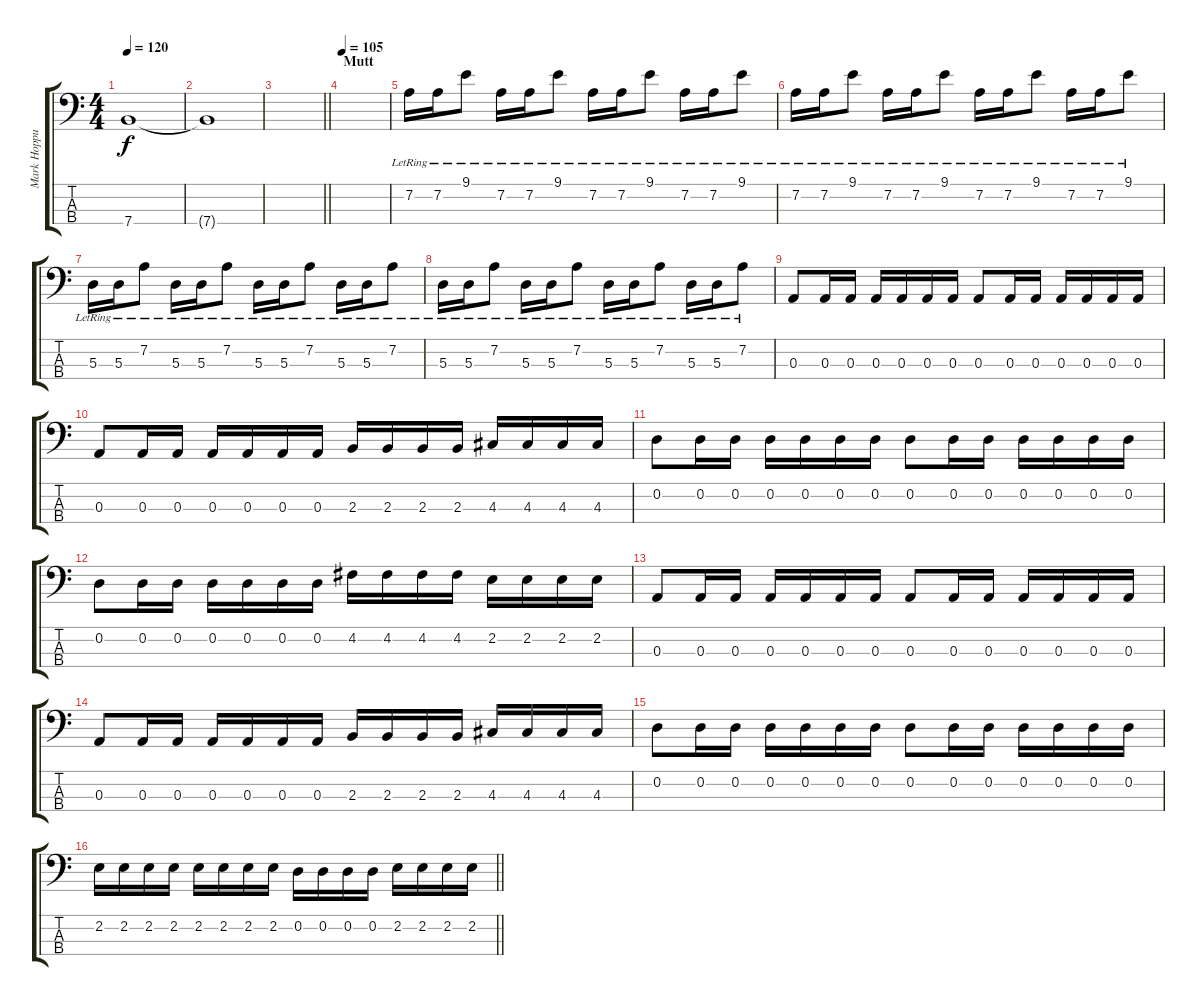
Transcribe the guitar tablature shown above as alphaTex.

\track ("Mark Hoppus" "Mark Hoppu") {instrument electricbasspick}
\staff {score tabs}
\tuning (G2 D2 A1 E1) {hide}
\ts (4 4)
\tempo 120
\clef f4
\ks c
7.4.1{dy f} |
7.4{t}.1 |
\barLineRight lightlight
|
\section ("" "Mutt")
\tempo 105
|
7.2{lr}.16 7.2{lr}.16 9.1{lr}.8 7.2{lr}.16 7.2{lr}.16 9.1{lr}.8 7.2{lr}.16 7.2{lr}.16 9.1{lr}.8 7.2{lr}.16 7.2{lr}.16 9.1{lr}.8 |
7.2{lr}.16 7.2{lr}.16 9.1{lr}.8 7.2{lr}.16 7.2{lr}.16 9.1{lr}.8 7.2{lr}.16 7.2{lr}.16 9.1{lr}.8 7.2{lr}.16 7.2{lr}.16 9.1{lr}.8 |
5.3{lr}.16 5.3{lr}.16 7.2{lr}.8 5.3{lr}.16 5.3{lr}.16 7.2{lr}.8 5.3{lr}.16 5.3{lr}.16 7.2{lr}.8 5.3{lr}.16 5.3{lr}.16 7.2{lr}.8 |
5.3{lr}.16 5.3{lr}.16 7.2{lr}.8 5.3{lr}.16 5.3{lr}.16 7.2{lr}.8 5.3{lr}.16 5.3{lr}.16 7.2{lr}.8 5.3{lr}.16 5.3{lr}.16 7.2{lr}.8 |
0.3.8 0.3.16 0.3.16 0.3.16 0.3.16 0.3.16 0.3.16 0.3.8 0.3.16 0.3.16 0.3.16 0.3.16 0.3.16 0.3.16 |
0.3.8 0.3.16 0.3.16 0.3.16 0.3.16 0.3.16 0.3.16 2.3.16 2.3.16 2.3.16 2.3.16 4.3.16 4.3.16 4.3.16 4.3.16 |
0.2.8 0.2.16 0.2.16 0.2.16 0.2.16 0.2.16 0.2.16 0.2.8 0.2.16 0.2.16 0.2.16 0.2.16 0.2.16 0.2.16 |
0.2.8 0.2.16 0.2.16 0.2.16 0.2.16 0.2.16 0.2.16 4.2.16 4.2.16 4.2.16 4.2.16 2.2.16 2.2.16 2.2.16 2.2.16 |
0.3.8 0.3.16 0.3.16 0.3.16 0.3.16 0.3.16 0.3.16 0.3.8 0.3.16 0.3.16 0.3.16 0.3.16 0.3.16 0.3.16 |
0.3.8 0.3.16 0.3.16 0.3.16 0.3.16 0.3.16 0.3.16 2.3.16 2.3.16 2.3.16 2.3.16 4.3.16 4.3.16 4.3.16 4.3.16 |
0.2.8 0.2.16 0.2.16 0.2.16 0.2.16 0.2.16 0.2.16 0.2.8 0.2.16 0.2.16 0.2.16 0.2.16 0.2.16 0.2.16 |
\barLineRight lightlight
2.2.16 2.2.16 2.2.16 2.2.16 2.2.16 2.2.16 2.2.16 2.2.16 0.2.16 0.2.16 0.2.16 0.2.16 2.2.16 2.2.16 2.2.16 2.2.16
